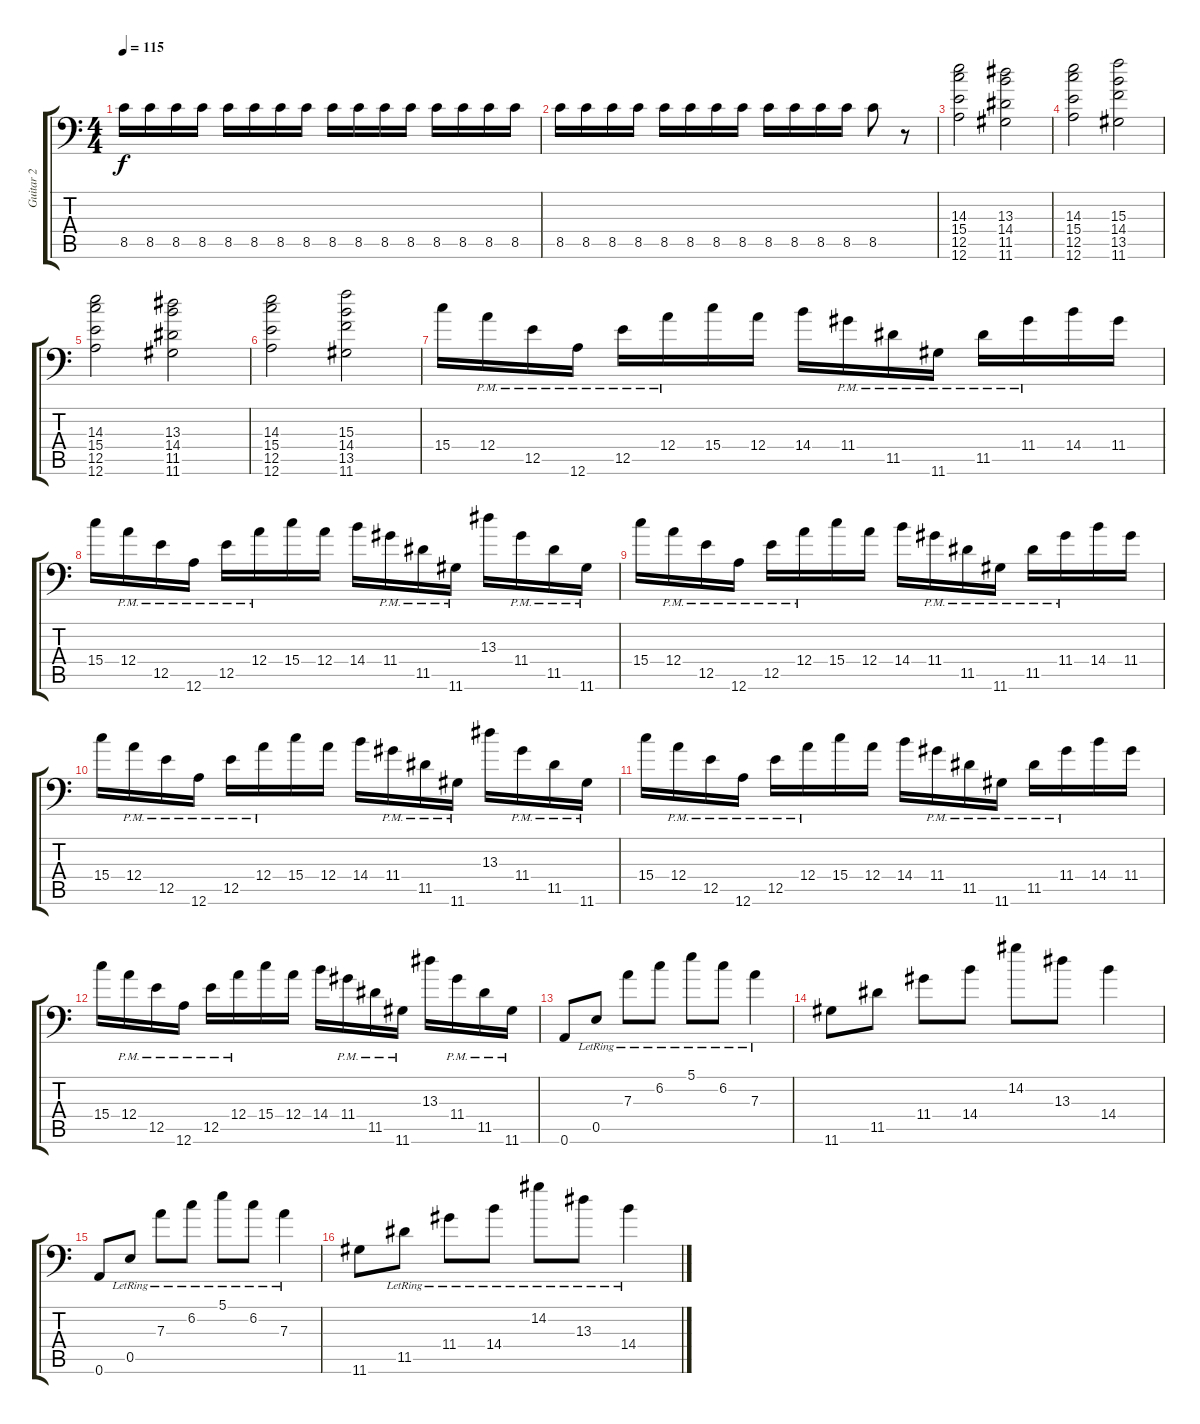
\track ("Guitar 2" "Guitar 2") {instrument distortionguitar}
\staff {score tabs}
\tuning (B3 Gb3 D3 A2 E2 A1) {hide}
\ts (4 4)
\tempo 115
\clef f4
\ks c
8.5.16{dy f} 8.5.16 8.5.16 8.5.16 8.5.16 8.5.16 8.5.16 8.5.16 8.5.16 8.5.16 8.5.16 8.5.16 8.5.16 8.5.16 8.5.16 8.5.16 |
8.5.16 8.5.16 8.5.16 8.5.16 8.5.16 8.5.16 8.5.16 8.5.16 8.5.16 8.5.16 8.5.16 8.5.16 8.5.8 r.8 |
(14.3 15.4 12.5 12.6).2{volume 8} (13.3 14.4 11.5 11.6).2 |
(14.3 15.4 12.5 12.6).2 (15.3 14.4 13.5 11.6).2 |
(14.3 15.4 12.5 12.6).2 (13.3 14.4 11.5 11.6).2 |
(14.3 15.4 12.5 12.6).2 (15.3 14.4 13.5 11.6).2 |
15.4.16{volume 14} 12.4{pm}.16 12.5{pm}.16 12.6{pm}.16 12.5{pm}.16 12.4{pm}.16 15.4.16 12.4.16 14.4.16 11.4{pm}.16 11.5{pm}.16 11.6{pm}.16 11.5{pm}.16 11.4{pm}.16 14.4.16 11.4.16 |
15.4.16 12.4{pm}.16 12.5{pm}.16 12.6{pm}.16 12.5{pm}.16 12.4{pm}.16 15.4.16 12.4.16 14.4.16 11.4{pm}.16 11.5{pm}.16 11.6{pm}.16 13.3.16 11.4{pm}.16 11.5{pm}.16 11.6{pm}.16 |
15.4.16 12.4{pm}.16 12.5{pm}.16 12.6{pm}.16 12.5{pm}.16 12.4{pm}.16 15.4.16 12.4.16 14.4.16 11.4{pm}.16 11.5{pm}.16 11.6{pm}.16 11.5{pm}.16 11.4{pm}.16 14.4.16 11.4.16 |
15.4.16 12.4{pm}.16 12.5{pm}.16 12.6{pm}.16 12.5{pm}.16 12.4{pm}.16 15.4.16 12.4.16 14.4.16 11.4{pm}.16 11.5{pm}.16 11.6{pm}.16 13.3.16 11.4{pm}.16 11.5{pm}.16 11.6{pm}.16 |
15.4.16 12.4{pm}.16 12.5{pm}.16 12.6{pm}.16 12.5{pm}.16 12.4{pm}.16 15.4.16 12.4.16 14.4.16 11.4{pm}.16 11.5{pm}.16 11.6{pm}.16 11.5{pm}.16 11.4{pm}.16 14.4.16 11.4.16 |
15.4.16 12.4{pm}.16 12.5{pm}.16 12.6{pm}.16 12.5{pm}.16 12.4{pm}.16 15.4.16 12.4.16 14.4.16 11.4{pm}.16 11.5{pm}.16 11.6{pm}.16 13.3.16 11.4{pm}.16 11.5{pm}.16 11.6{pm}.16 |
0.6.8 0.5{lr}.8 7.3{lr}.8 6.2{lr}.8 5.1{lr}.8 6.2{lr}.8 7.3{lr}.4 |
11.6.8 11.5.8 11.4.8 14.4.8 14.2.8 13.3.8 14.4.4 |
0.6.8 0.5{lr}.8 7.3{lr}.8 6.2{lr}.8 5.1{lr}.8 6.2{lr}.8 7.3{lr}.4 |
11.6.8 11.5{lr}.8 11.4{lr}.8 14.4{lr}.8 14.2{lr}.8 13.3{lr}.8 14.4{lr}.4
